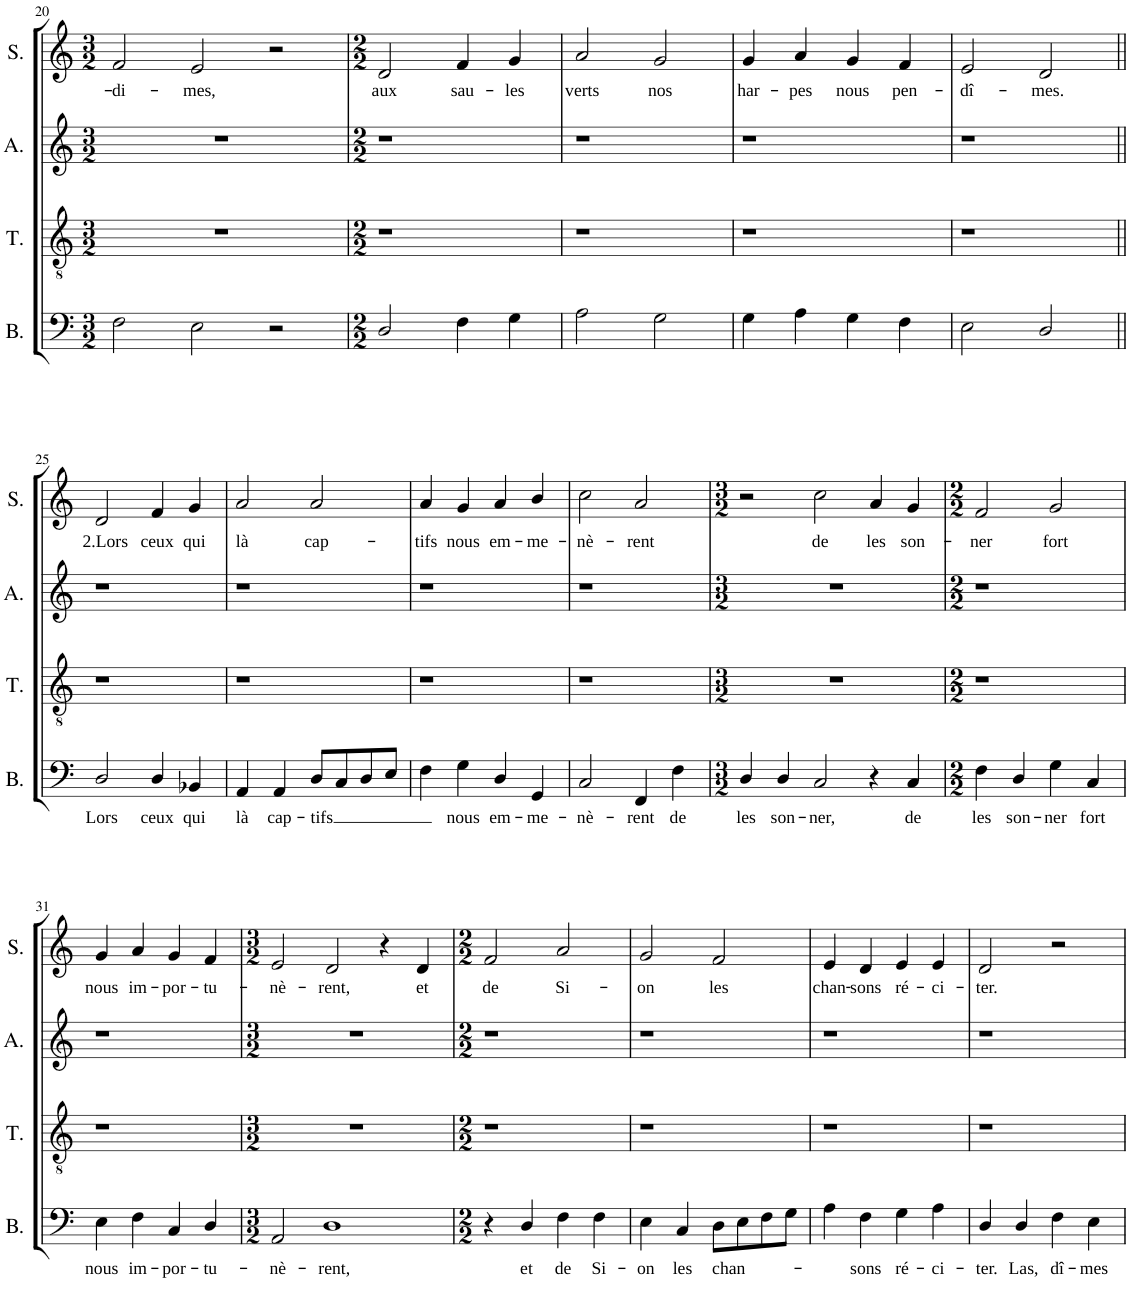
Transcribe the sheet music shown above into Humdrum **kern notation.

**kern	**text	**kern	**kern	**kern	**text
*part4	*part4	*part3	*part2	*part1	*part1
*staff4	*staff4	*staff3	*staff2	*staff1	*staff1
*I"Bass	*	*I"Tenor	*I"Alto	*I"Soprano	*
*I'B.	*	*I'T.	*I'A.	*I'S.	*
!!LO:PB:g=z
*clefF4	*	*clefGv2	*clefG2	*clefG2	*
*	*	*Trd7c12	*	*	*
*k[]	*	*k[]	*k[]	*k[]	*
*M3/2	*	*M3/2	*M3/2	*M3/2	*
=20	=20	=20	=20	=20	=20
!	!	!	!	!	!LO:LY:b
2F\	.	1.r	1.r	2f/	-di-
!	!	!	!	!	!LO:LY:b
2E\	.	.	.	2e/	-mes,
2r	.	.	.	2r	.
=21	=21	=21	=21	=21	=21
*M2/2	*	*M2/2	*M2/2	*M2/2	*
!	!	!	!	!	!LO:LY:b
2D/	.	1r	1r	2d/	aux
!	!	!	!	!	!LO:LY:b
4F\	.	.	.	4f/	sau-
!	!	!	!	!	!LO:LY:b
4G\	.	.	.	4g/	-les
=22	=22	=22	=22	=22	=22
!	!	!	!	!	!LO:LY:b
2A\	.	1r	1r	2a/	verts
!	!	!	!	!	!LO:LY:b
2G\	.	.	.	2g/	nos
=23	=23	=23	=23	=23	=23
!	!	!	!	!	!LO:LY:b
4G\	.	1r	1r	4g/	har-
!	!	!	!	!	!LO:LY:b
4A\	.	.	.	4a/	-pes
!	!	!	!	!	!LO:LY:b
4G\	.	.	.	4g/	nous
!	!	!	!	!	!LO:LY:b
4F\	.	.	.	4f/	pen-
=24	=24	=24	=24	=24	=24
!	!	!	!	!	!LO:LY:b
2E\	.	1r	1r	2e/	-dî-
!	!	!	!	!	!LO:LY:b
2D/	.	.	.	2d/	-mes.
!!LO:LB:g=z
=25||	=25||	=25||	=25||	=25||	=25||
!	!LO:LY:b	!	!	!	!LO:LY:b
2D/	Lors	1r	1r	2d/	2.Lors
!	!LO:LY:b	!	!	!	!LO:LY:b
4D/	ceux	.	.	4f/	ceux
!	!LO:LY:b	!	!	!	!LO:LY:b
4BB-X/	qui	.	.	4g/	qui
=26	=26	=26	=26	=26	=26
!	!LO:LY:b	!	!	!	!LO:LY:b
4AA/	là	1r	1r	2a/	là
!	!LO:LY:b	!	!	!	!
4AA/	cap-	.	.	.	.
!	!LO:LY:b	!	!	!	!LO:LY:b
8D/L	-tifs	.	.	2a/	cap-
8C/	.	.	.	.	.
8D/	.	.	.	.	.
8E/J	.	.	.	.	.
=27	=27	=27	=27	=27	=27
!	!	!	!	!	!LO:LY:b
4F\	.	1r	1r	4a/	-tifs
!	!LO:LY:b	!	!	!	!LO:LY:b
4G\	nous	.	.	4g/	nous
!	!LO:LY:b	!	!	!	!LO:LY:b
4D/	em-	.	.	4a/	em-
!	!LO:LY:b	!	!	!	!LO:LY:b
4GG/	-me-	.	.	4b/	-me-
=28	=28	=28	=28	=28	=28
!	!LO:LY:b	!	!	!	!LO:LY:b
2C/	-nè-	1r	1r	2cc\	-nè-
!	!LO:LY:b	!	!	!	!LO:LY:b
4FF/	-rent	.	.	2a/	-rent
!	!LO:LY:b	!	!	!	!
4F\	de	.	.	.	.
=29	=29	=29	=29	=29	=29
*M3/2	*	*M3/2	*M3/2	*M3/2	*
!	!LO:LY:b	!	!	!	!
4D/	les	1.r	1.r	2r	.
!	!LO:LY:b	!	!	!	!
4D/	son-	.	.	.	.
!	!LO:LY:b	!	!	!	!LO:LY:b
2C/	-ner,	.	.	2cc\	de
!	!	!	!	!	!LO:LY:b
4r	.	.	.	4a/	les
!	!LO:LY:b	!	!	!	!LO:LY:b
4C/	de	.	.	4g/	son-
=30	=30	=30	=30	=30	=30
*M2/2	*	*M2/2	*M2/2	*M2/2	*
!	!LO:LY:b	!	!	!	!LO:LY:b
4F\	les	1r	1r	2f/	-ner
!	!LO:LY:b	!	!	!	!
4D/	son-	.	.	.	.
!	!LO:LY:b	!	!	!	!LO:LY:b
4G\	-ner	.	.	2g/	fort
!	!LO:LY:b	!	!	!	!
4C/	fort	.	.	.	.
!!LO:LB:g=z
=31	=31	=31	=31	=31	=31
!	!LO:LY:b	!	!	!	!LO:LY:b
4E\	nous	1r	1r	4g/	nous
!	!LO:LY:b	!	!	!	!LO:LY:b
4F\	im-	.	.	4a/	im-
!	!LO:LY:b	!	!	!	!LO:LY:b
4C/	-por-	.	.	4g/	-por-
!	!LO:LY:b	!	!	!	!LO:LY:b
4D/	-tu-	.	.	4f/	-tu-
=32	=32	=32	=32	=32	=32
*M3/2	*	*M3/2	*M3/2	*M3/2	*
!	!LO:LY:b	!	!	!	!LO:LY:b
2AA/	-nè-	1.r	1.r	2e/	-nè-
!	!LO:LY:b	!	!	!	!LO:LY:b
1D	-rent,	.	.	2d/	-rent,
.	.	.	.	4r	.
!	!	!	!	!	!LO:LY:b
.	.	.	.	4d/	et
=33	=33	=33	=33	=33	=33
*M2/2	*	*M2/2	*M2/2	*M2/2	*
!	!	!	!	!	!LO:LY:b
4r	.	1r	1r	2f/	de
!	!LO:LY:b	!	!	!	!
4D/	et	.	.	.	.
!	!LO:LY:b	!	!	!	!LO:LY:b
4F\	de	.	.	2a/	Si-
!	!LO:LY:b	!	!	!	!
4F\	Si-	.	.	.	.
=34	=34	=34	=34	=34	=34
!	!LO:LY:b	!	!	!	!LO:LY:b
4E\	-on	1r	1r	2g/	-on
!	!LO:LY:b	!	!	!	!
4C/	les	.	.	.	.
!	!LO:LY:b	!	!	!	!LO:LY:b
8D\L	chan-	.	.	2f/	les
8E\	.	.	.	.	.
8F\	.	.	.	.	.
8G\J	.	.	.	.	.
=35	=35	=35	=35	=35	=35
!	!	!	!	!	!LO:LY:b
4A\	.	1r	1r	4e/	chan-
!	!LO:LY:b	!	!	!	!LO:LY:b
4F\	-sons	.	.	4d/	-sons
!	!LO:LY:b	!	!	!	!LO:LY:b
4G\	ré-	.	.	4e/	ré-
!	!LO:LY:b	!	!	!	!LO:LY:b
4A\	-ci-	.	.	4e/	-ci-
=36	=36	=36	=36	=36	=36
!	!LO:LY:b	!	!	!	!LO:LY:b
4D/	-ter.	1r	1r	2d/	-ter.
!	!LO:LY:b	!	!	!	!
4D/	Las,	.	.	.	.
!	!LO:LY:b	!	!	!	!
4F\	dî-	.	.	2r	.
!	!LO:LY:b	!	!	!	!
4E\	-mes	.	.	.	.
=	=	=	=	=	=
*-	*-	*-	*-	*-	*-
